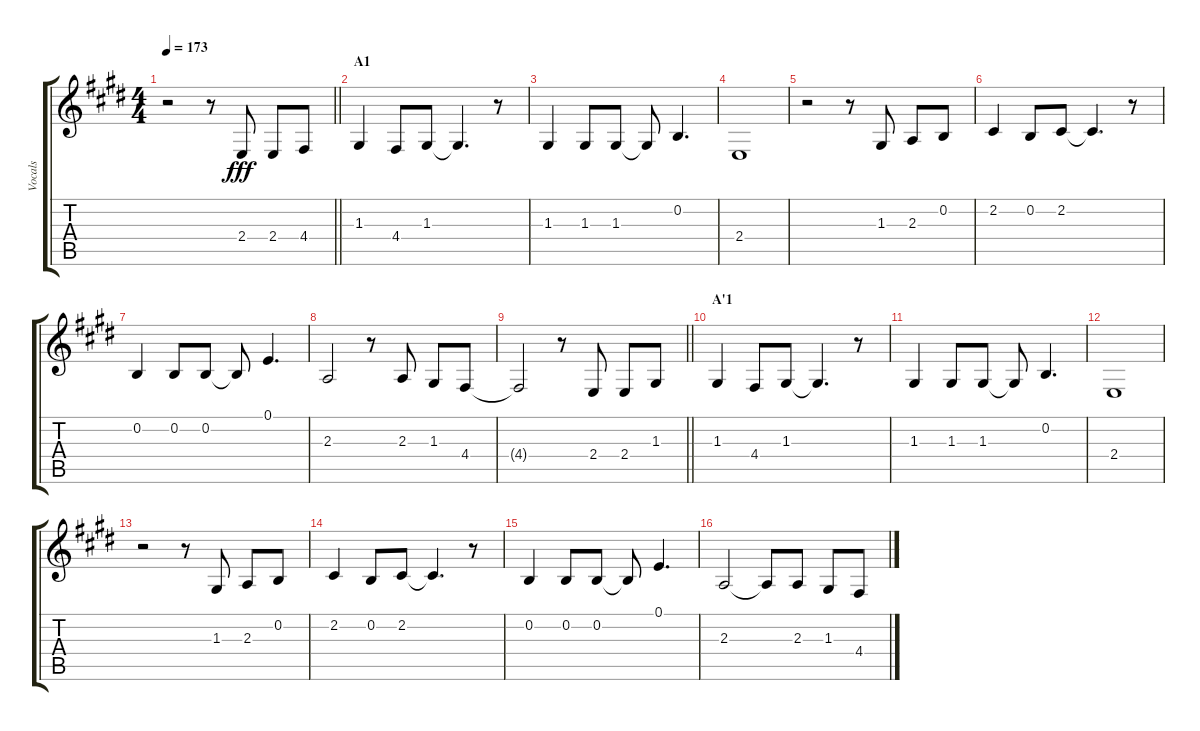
\track ("Vocals" "Vocals") {instrument voiceoohs}
\staff {score tabs}
\tuning (E4 B3 G3 D3 A2 E2) {hide}
\ts (4 4)
\tempo 173
\clef g2
\barLineRight lightlight
\ks e
r.2{dy fff} r.8 2.4.8 2.4.8 4.4.8 |
\section ("" "A1")
1.3.4 4.4.8 1.3.8 1.3{t}.4{d} r.8 |
1.3.4 1.3.8 1.3.8 1.3{t}.8 0.2.4{d} |
2.4.1 |
r.2 r.8 1.3.8 2.3.8 0.2.8 |
2.2.4 0.2.8 2.2.8 2.2{t}.4{d} r.8 |
0.2.4 0.2.8 0.2.8 0.2{t}.8 0.1.4{d} |
2.3.2 r.8 2.3.8 1.3.8 4.4.8 |
\barLineRight lightlight
4.4{t}.2 r.8 2.4.8 2.4.8 1.3.8 |
\section ("" "A'1")
1.3.4 4.4.8 1.3.8 1.3{t}.4{d} r.8 |
1.3.4 1.3.8 1.3.8 1.3{t}.8 0.2.4{d} |
2.4.1 |
r.2 r.8 1.3.8 2.3.8 0.2.8 |
2.2.4 0.2.8 2.2.8 2.2{t}.4{d} r.8 |
0.2.4 0.2.8 0.2.8 0.2{t}.8 0.1.4{d} |
2.3.2 2.3{t}.8 2.3.8 1.3.8 4.4.8
